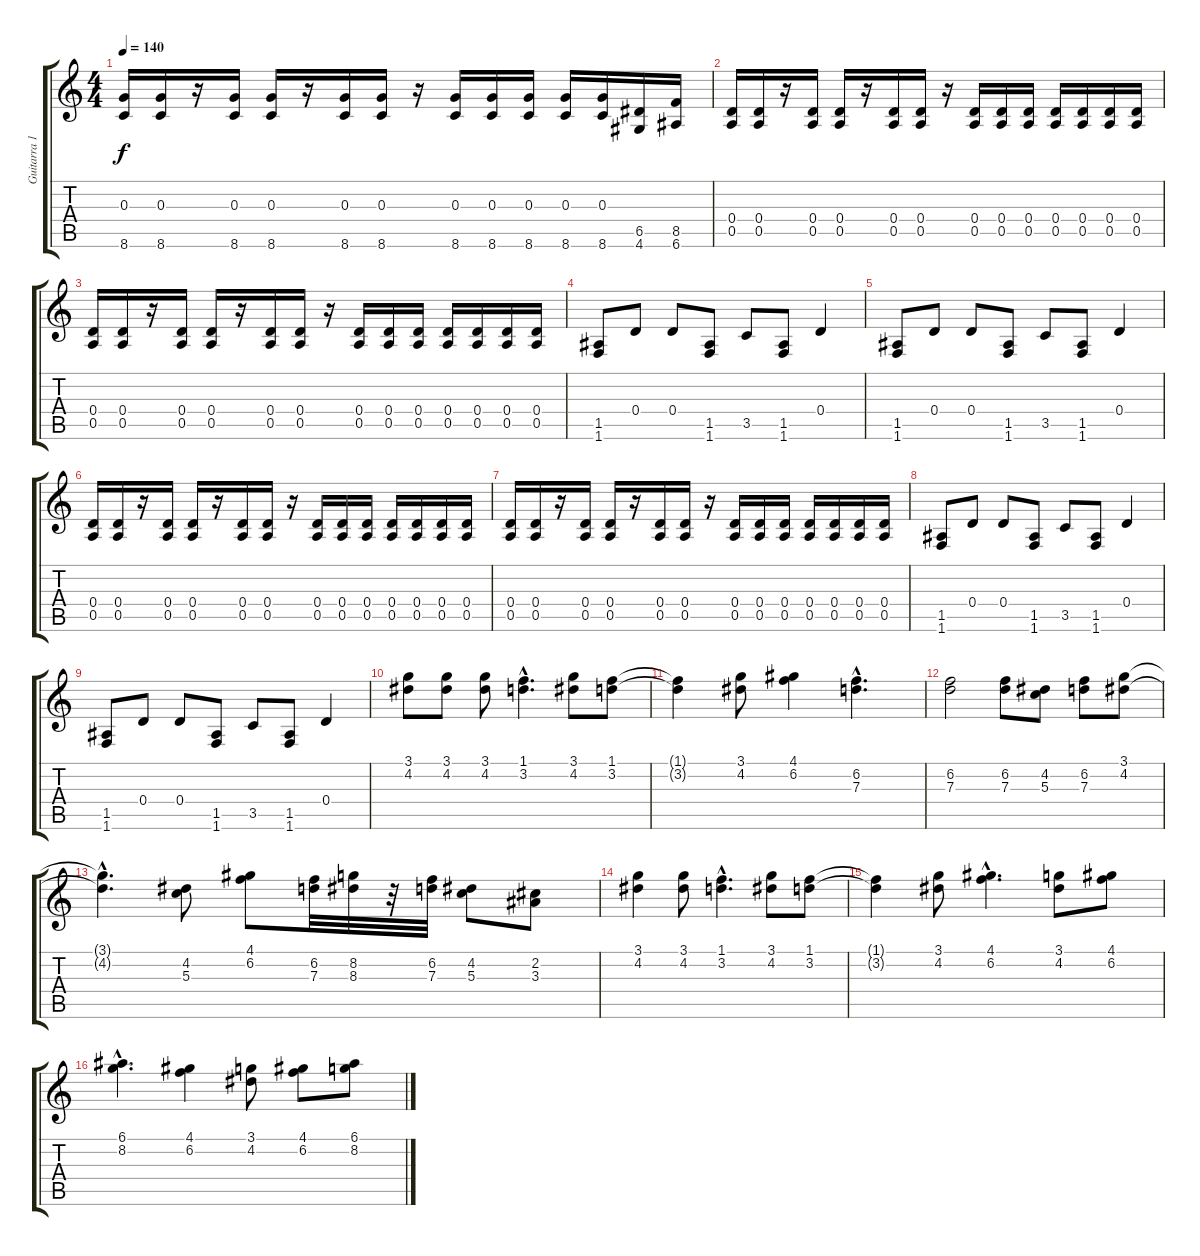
\track ("Guitarra 1" "Guitarra 1") {instrument distortionguitar}
\staff {score tabs}
\tuning (E4 B3 G3 D3 A2 E2) {hide}
\ts (4 4)
\tempo 140
\clef g2
\ks c
(0.3 8.6).16{dy f} (0.3 8.6).16 r.16 (0.3 8.6).16 (0.3 8.6).16 r.16 (0.3 8.6).16 (0.3 8.6).16 r.16 (0.3 8.6).16 (0.3 8.6).16 (0.3 8.6).16 (0.3 8.6).16 (0.3 8.6).16 (6.5 4.6).16 (8.5 6.6).16 |
(0.4 0.5).16 (0.4 0.5).16 r.16 (0.4 0.5).16 (0.4 0.5).16 r.16 (0.4 0.5).16 (0.4 0.5).16 r.16 (0.4 0.5).16 (0.4 0.5).16 (0.4 0.5).16 (0.4 0.5).16 (0.4 0.5).16 (0.4 0.5).16 (0.4 0.5).16 |
(0.4 0.5).16 (0.4 0.5).16 r.16 (0.4 0.5).16 (0.4 0.5).16 r.16 (0.4 0.5).16 (0.4 0.5).16 r.16 (0.4 0.5).16 (0.4 0.5).16 (0.4 0.5).16 (0.4 0.5).16 (0.4 0.5).16 (0.4 0.5).16 (0.4 0.5).16 |
(1.5 1.6).8 0.4.8 0.4.8 (1.5 1.6).8 3.5.8 (1.5 1.6).8 0.4.4 |
(1.5 1.6).8 0.4.8 0.4.8 (1.5 1.6).8 3.5.8 (1.5 1.6).8 0.4.4 |
(0.4 0.5).16 (0.4 0.5).16 r.16 (0.4 0.5).16 (0.4 0.5).16 r.16 (0.4 0.5).16 (0.4 0.5).16 r.16 (0.4 0.5).16 (0.4 0.5).16 (0.4 0.5).16 (0.4 0.5).16 (0.4 0.5).16 (0.4 0.5).16 (0.4 0.5).16 |
(0.4 0.5).16 (0.4 0.5).16 r.16 (0.4 0.5).16 (0.4 0.5).16 r.16 (0.4 0.5).16 (0.4 0.5).16 r.16 (0.4 0.5).16 (0.4 0.5).16 (0.4 0.5).16 (0.4 0.5).16 (0.4 0.5).16 (0.4 0.5).16 (0.4 0.5).16 |
(1.5 1.6).8 0.4.8 0.4.8 (1.5 1.6).8 3.5.8 (1.5 1.6).8 0.4.4 |
(1.5 1.6).8 0.4.8 0.4.8 (1.5 1.6).8 3.5.8 (1.5 1.6).8 0.4.4 |
(3.1 4.2).8 (3.1 4.2).8 (3.1 4.2).8 (1.1{hac} 3.2{hac}).4{d} (3.1 4.2).8 (1.1 3.2).8 |
(1.1{t} 3.2{t}).4 (3.1 4.2).8 (4.1 6.2).4 (6.2{hac} 7.3{hac}).4{d} |
(6.2 7.3).2 (6.2 7.3).8 (4.2 5.3).8 (6.2 7.3).8 (3.1 4.2).8 |
(3.1{hac t} 4.2{hac t}).4{d} (4.2 5.3).8 (4.1 6.2).8 (6.2 7.3).32 (8.2 8.3).32 r.32 (6.2 7.3).32 (4.2 5.3).8 (2.2 3.3).8 |
(3.1 4.2).4 (3.1 4.2).8 (1.1{hac} 3.2{hac}).4{d} (3.1 4.2).8 (1.1 3.2).8 |
(1.1{t} 3.2{t}).4 (3.1 4.2).8 (4.1{hac} 6.2{hac}).4{d} (3.1 4.2).8 (4.1 6.2).8 |
(6.1{hac} 8.2{hac}).4{d} (4.1 6.2).4 (3.1 4.2).8 (4.1 6.2).8 (6.1 8.2).8
